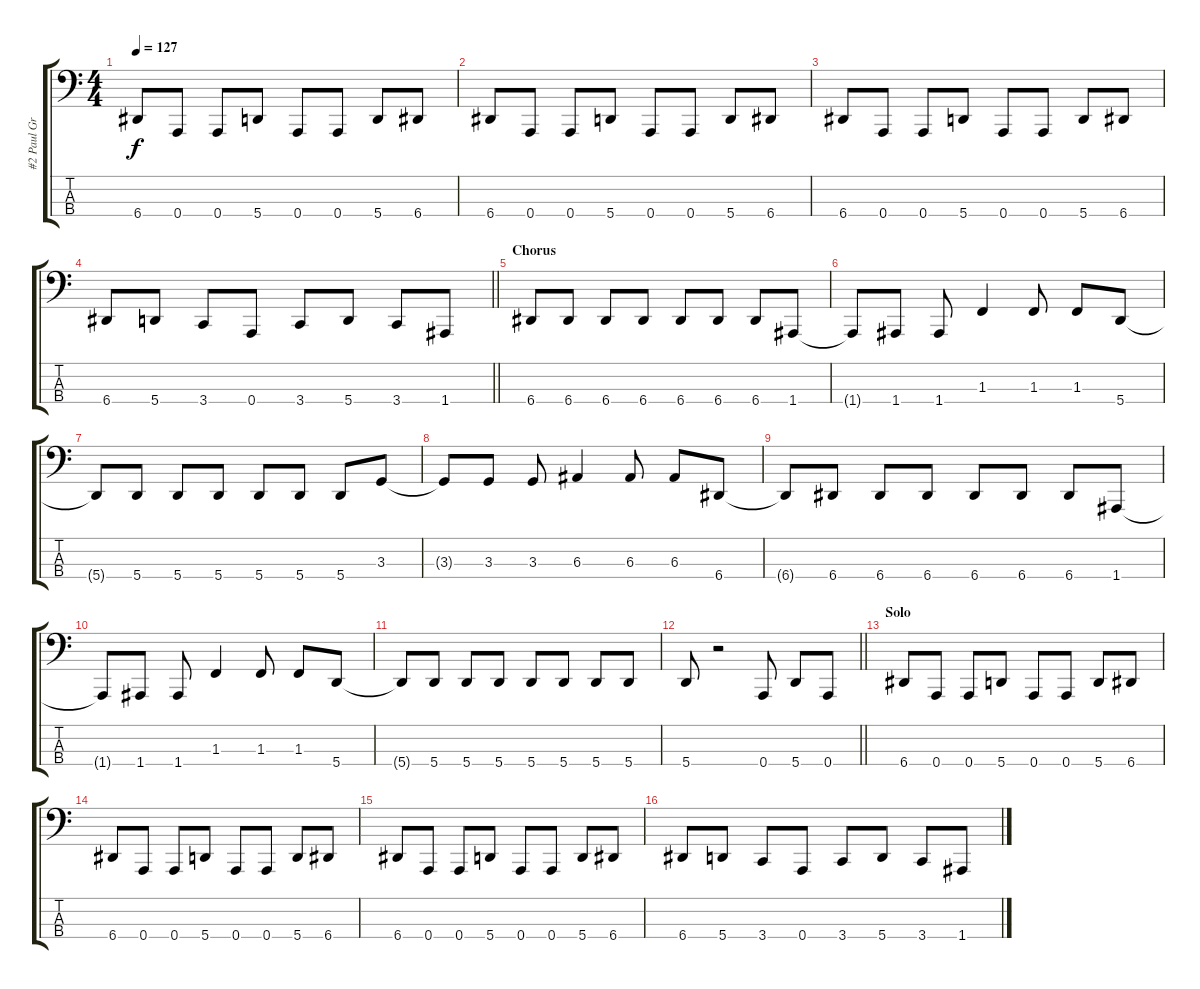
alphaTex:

\track ("#2 Paul Gray" "#2 Paul Gr") {instrument electricbasspick}
\staff {score tabs}
\tuning (D2 A1 E1 A0) {hide}
\ts (4 4)
\tempo 127
\clef f4
\ks c
6.4.8{dy f} 0.4.8 0.4.8 5.4.8 0.4.8 0.4.8 5.4.8 6.4.8 |
6.4.8 0.4.8 0.4.8 5.4.8 0.4.8 0.4.8 5.4.8 6.4.8 |
6.4.8 0.4.8 0.4.8 5.4.8 0.4.8 0.4.8 5.4.8 6.4.8 |
\barLineRight lightlight
6.4.8 5.4.8 3.4.8 0.4.8 3.4.8 5.4.8 3.4.8 1.4.8 |
\section ("" "Chorus")
6.4.8 6.4.8 6.4.8 6.4.8 6.4.8 6.4.8 6.4.8 1.4.8 |
1.4{t}.8 1.4.8 1.4.8 1.3.4 1.3.8 1.3.8 5.4.8 |
5.4{t}.8 5.4.8 5.4.8 5.4.8 5.4.8 5.4.8 5.4.8 3.3.8 |
3.3{t}.8 3.3.8 3.3.8 6.3.4 6.3.8 6.3.8 6.4.8 |
6.4{t}.8 6.4.8 6.4.8 6.4.8 6.4.8 6.4.8 6.4.8 1.4.8 |
1.4{t}.8 1.4.8 1.4.8 1.3.4 1.3.8 1.3.8 5.4.8 |
5.4{t}.8 5.4.8 5.4.8 5.4.8 5.4.8 5.4.8 5.4.8 5.4.8 |
\barLineRight lightlight
5.4.8 r.2 0.4.8 5.4.8 0.4.8 |
\section ("" "Solo")
6.4.8 0.4.8 0.4.8 5.4.8 0.4.8 0.4.8 5.4.8 6.4.8 |
6.4.8 0.4.8 0.4.8 5.4.8 0.4.8 0.4.8 5.4.8 6.4.8 |
6.4.8 0.4.8 0.4.8 5.4.8 0.4.8 0.4.8 5.4.8 6.4.8 |
6.4.8 5.4.8 3.4.8 0.4.8 3.4.8 5.4.8 3.4.8 1.4.8
